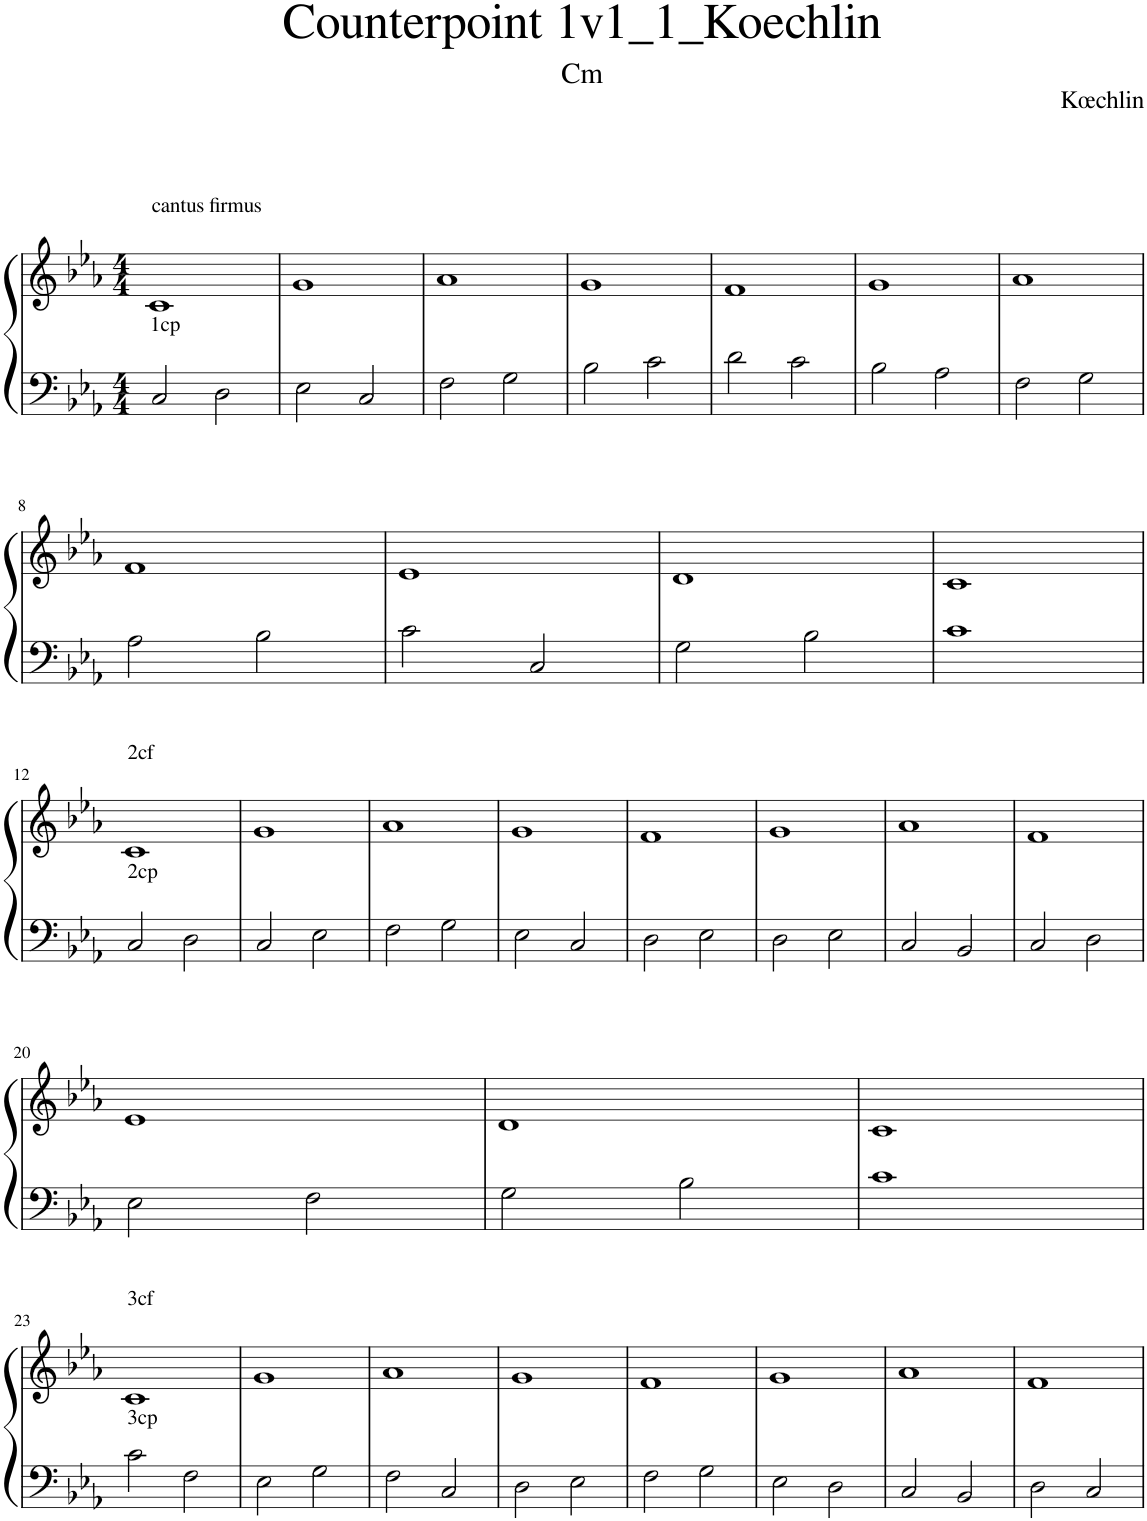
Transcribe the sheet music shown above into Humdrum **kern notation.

**kern	**kern
*part1	*part1
*staff2	*staff1
*I"Piano	*
*I'Pno.	*
*clefF4	*clefG2
*k[b-e-a-]	*k[b-e-a-]
*M4/4	*M4/4
=1	=1
!	!LO:TX:a:t=cantus firmus
!LO:TX:a:t=1cp	!
2C/	1c
2D\	.
=2	=2
2E-\	1g
2C/	.
=3	=3
2F\	1a-
2G\	.
=4	=4
2B-\	1g
2c\	.
=5	=5
2d\	1f
2c\	.
=6	=6
2B-\	1g
2A-\	.
=7	=7
2F\	1a-
2G\	.
!!LO:LB:g=z
=8	=8
2A-\	1f
2B-\	.
=9	=9
2c\	1e-
2C/	.
=10	=10
2G\	1d
2B-\	.
=11	=11
1c	1c
!!LO:LB:g=z
=12	=12
!	!LO:TX:a:t=2cf
!LO:TX:a:t=2cp	!
2C/	1c
2D\	.
=13	=13
2C/	1g
2E-\	.
=14	=14
2F\	1a-
2G\	.
=15	=15
2E-\	1g
2C/	.
=16	=16
2D\	1f
2E-\	.
=17	=17
2D\	1g
2E-\	.
=18	=18
2C/	1a-
2BB-/	.
=19	=19
2C/	1f
2D\	.
!!LO:LB:g=z
=20	=20
2E-\	1e-
2F\	.
=21	=21
2G\	1d
2B-\	.
=22	=22
1c	1c
!!LO:LB:g=z
=23	=23
!	!LO:TX:a:t=3cf
!LO:TX:a:t=3cp	!
2c\	1c
2F\	.
=24	=24
2E-\	1g
2G\	.
=25	=25
2F\	1a-
2C/	.
=26	=26
2D\	1g
2E-\	.
=27	=27
2F\	1f
2G\	.
=28	=28
2E-\	1g
2D\	.
=29	=29
2C/	1a-
2BB-/	.
=30	=30
2D\	1f
2C/	.
=	=
*-	*-
